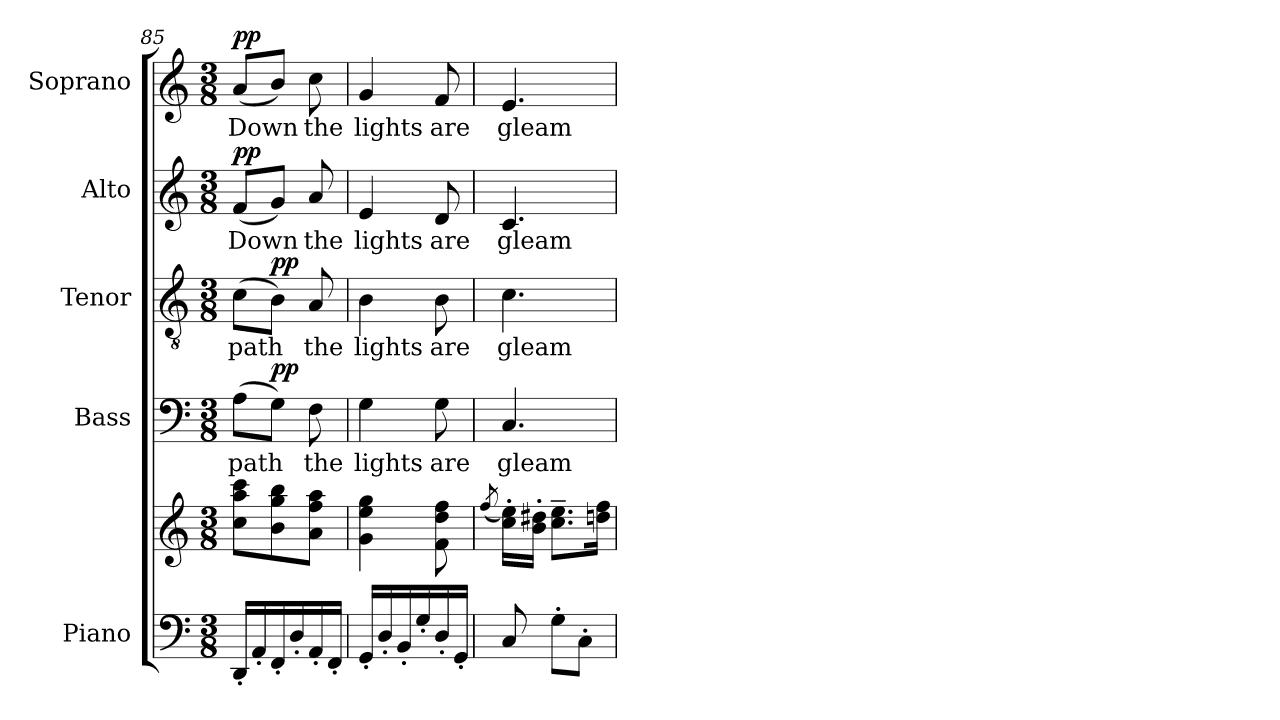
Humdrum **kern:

**kern	**kern	**kern	**text	**dynam	**kern	**text	**dynam	**kern	**text	**dynam	**kern	**text	**dynam
*part5	*part5	*part4	*part4	*part4	*part3	*part3	*part3	*part2	*part2	*part2	*part1	*part1	*part1
*staff6	*staff5	*staff4	*staff4	*staff4	*staff3	*staff3	*staff3	*staff2	*staff2	*staff2	*staff1	*staff1	*staff1
*I"Piano	*	*I"Bass	*	*	*I"Tenor	*	*	*I"Alto	*	*	*I"Soprano	*	*
*I'Pno	*	*	*	*	*	*	*	*	*	*	*	*	*
*clefF4	*clefG2	*clefF4	*	*	*clefGv2	*	*	*clefG2	*	*	*clefG2	*	*
*k[]	*k[]	*k[]	*	*	*k[]	*	*	*k[]	*	*	*k[]	*	*
*M3/8	*M3/8	*M3/8	*	*	*M3/8	*	*	*M3/8	*	*	*M3/8	*	*
=85	=85	=85	=85	=85	=85	=85	=85	=85	=85	=85	=85	=85	=85
!	!	!	!LO:LY:b	!	!	!LO:LY:b	!	!	!LO:LY:b	!LO:DY:a	!	!LO:LY:b	!LO:DY:a
16DD'/LL	8cc\ 8aa\ 8ccc\L	(>8A\L	path	.	(>8c\L	path	.	(<8f/L	Down	pp	(<8a/L	Down	pp
16AA'/	.	.	.	.	.	.	.	.	.	.	.	.	.
!	!	!	!	!LO:DY:a	!	!	!LO:DY:a	!	!	!	!	!	!
16FF'/	8b\ 8gg\ 8bb\	8G\J)	.	pp	8B\J)	.	pp	8g/J)	.	.	8b/J)	.	.
16D'/	.	.	.	.	.	.	.	.	.	.	.	.	.
!	!	!	!LO:LY:b	!	!	!LO:LY:b	!	!	!LO:LY:b	!	!	!LO:LY:b	!
16AA'/	8a\ 8ff\ 8aa\J	8F\	the	.	8A/	the	.	8a/	the	.	8cc\	the	.
16FF'/JJ	.	.	.	.	.	.	.	.	.	.	.	.	.
=86	=86	=86	=86	=86	=86	=86	=86	=86	=86	=86	=86	=86	=86
!	!	!	!LO:LY:b	!	!	!LO:LY:b	!	!	!LO:LY:b	!	!	!LO:LY:b	!
16GG'/LL	4g\ 4ee\ 4gg\	4G\	lights	.	4B\	lights	.	4e/	lights	.	4g/	lights	.
16D'/	.	.	.	.	.	.	.	.	.	.	.	.	.
16BB'/	.	.	.	.	.	.	.	.	.	.	.	.	.
16G'/	.	.	.	.	.	.	.	.	.	.	.	.	.
!	!	!	!LO:LY:b	!	!	!LO:LY:b	!	!	!LO:LY:b	!	!	!LO:LY:b	!
16D'/	8f\ 8dd\ 8ff\	8G\	are	.	8B\	are	.	8d/	are	.	8f/	are	.
16GG'/JJ	.	.	.	.	.	.	.	.	.	.	.	.	.
=87	=87	=87	=87	=87	=87	=87	=87	=87	=87	=87	=87	=87	=87
.	(<8qff/	.	.	.	.	.	.	.	.	.	.	.	.
!	!	!	!LO:LY:b	!	!	!LO:LY:b	!	!	!LO:LY:b	!	!	!LO:LY:b	!
8C/	16cc\' 16ee\'LL)	4.C/	gleam-	.	4.c\	gleam-	.	4.c/	gleam-	.	4.e/	gleam-	.
.	16b\' 16dd#X\'JJ	.	.	.	.	.	.	.	.	.	.	.	.
8G'\L	8.cc\~ 8.ee\~L	.	.	.	.	.	.	.	.	.	.	.	.
8C'\J	.	.	.	.	.	.	.	.	.	.	.	.	.
.	16ddn\ 16ff\Jk	.	.	.	.	.	.	.	.	.	.	.	.
=	=	=	=	=	=	=	=	=	=	=	=	=	=
*-	*-	*-	*-	*-	*-	*-	*-	*-	*-	*-	*-	*-	*-
